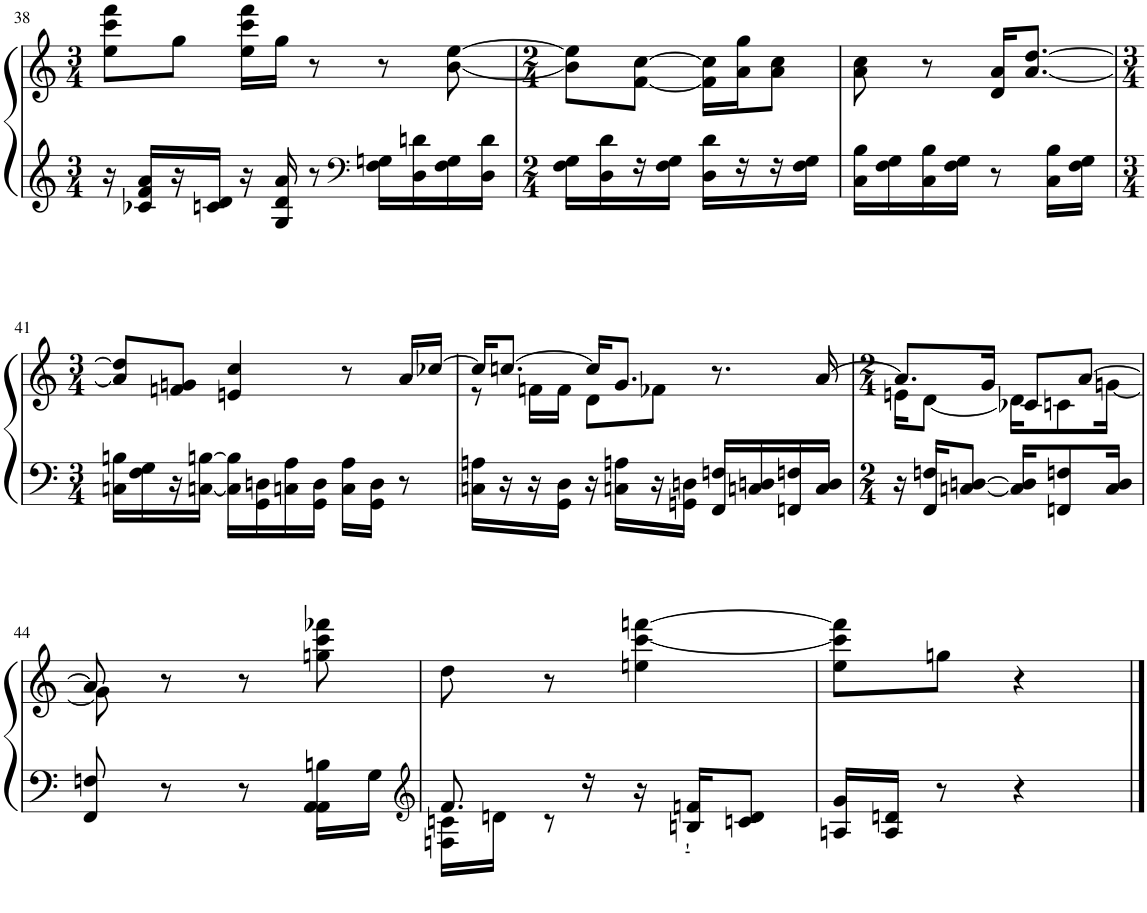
**kern	**text	**kern
*part1	*part1	*part1
*staff2	*staff2	*staff1
*I"Piano	*	*
*I'Pno.	*	*
!!LO:PB:g=z
*clefG2	*	*clefG2
*k[]	*	*k[]
*M3/4	*	*M3/4
=38	=38	=38
16r	.	8ee\ 8ccc\ 8fff\L
16c-X/ 16f/ 16a/LL	.	.
16r	.	8gg\J
16cn/ 16d/JJ	.	.
16r	.	16ee\ 16ccc\ 16fff\LL
16G/ 16d/ 16a/	.	16gg\JJ
8r	.	8r
*clefF4	*	*
16F\ 16Gn\LL	.	8r
16D\ 16dn\	.	.
16F\ 16G\	.	[8b\ [8ee\
16D\ 16d\JJ	.	.
=39	=39	=39
*M2/4	*	*M2/4
16F\ 16G\LL	.	8b\] 8ee\]L
16D\ 16d\	.	.
16r	.	[8f\ [8cc\J
16F\ 16G\JJ	.	.
16D\ 16d\LL	.	16f\] 16cc\]LL
16r	.	16a\ 16gg\J
16r	.	8a\ 8cc\J
16F\ 16G\JJ	.	.
=40	=40	=40
16C\ 16B\LL	.	8a\ 8cc\
16F\ 16G\	.	.
16C\ 16B\	.	8r
16F\ 16G\JJ	.	.
8r	.	16d/ 16a/KL
.	.	[8.a/ [8.dd/J
16C\ 16B\LL	.	.
16F\ 16G\JJ	.	.
!!LO:LB:g=z
=41	=41	=41
*M3/4	*	*M3/4
16Cn\ 16Bn\LL	.	8a/] 8dd/]L
16F\ 16G\	.	.
16r	.	8fn/ 8gn/J
[16Cn\ [16Bn\JJ	.	.
16C\] 16B\]LL	.	4en/ 4cc/
16GG\ 16Dn\	.	.
16Cn\ 16A\	.	.
16GG\ 16D\JJ	.	.
16C\ 16A\LL	.	8r
16GG\ 16D\JJ	.	.
8r	.	16a/LL
.	.	[16cc-X/JJ
=42	=42	=42
*	*	*^
16Cn\ 16An\LL	.	16cc-/KL]	8r
16r	.	[8.ccn/J	.
16r	.	.	16fn\LL
16GG\ 16D\JJ	.	.	16f\JJ
16r	.	16cc/KL]	8d\L
16Cn\ 16An\LL	.	8.g/J	.
16r	.	.	8f-X\J
16GGn\ 16Dn\JJ	.	.	.
16FF/ 16Fn/LL	.	8.r	4ryy
16Cn/ 16Dn/	.	.	.
16FFn/ 16Fn/	.	.	.
16C/ 16D/JJ	.	[16a/	.
=43	=43	=43	=43
*M2/4	*	*M2/4	*
16r	.	8.a/L]	16en\KL
16FF/ 16Fn/KL	.	.	[8d\J
[8Cn/ [8Dn/J	.	.	.
.	.	16g/Jk	16ryy
16C/] 16D/]KL	.	8c-X/L	16d\KL]
8FFn/ 8Fn/	.	.	8cn\
.	.	[8a/J	.
16C/ 16D/Jk	.	.	[16gn\Jk
!!LO:LB:g=z	!!
=44	=44	=44	=44
8FF/ 8Fn/	.	8g\]	8a/]
8r	.	8r	4.ryy
8r	.	8r	.
16AA\ 16AA\ 16Bn\LL	.	8ggn\ 8ccc\ 8fff-X\	.
16G\JJ	.	.	.
*	*	*v	*v
=45	=45	=45
*clefG2	*	*
*^	*	*
8.f/	16Fn\ 16cn\LL	.	8dd\
.	16dn\JJ	.	.
.	8r	.	8r
16r	.	.	.
16r	4ryy	.	4een\ [4ccc\ [4fffn\
!	!	!LO:LY:b	!
16Bn/ 16fn/KL	.	'-	.
8cn/ 8d/J	.	.	.
*v	*v	*	*
=46	=46	=46
16An/ 16g/LL	.	8ee\ 8ccc\] 8fff\]L
16A/ 16dn/JJ	.	.
8r	.	8ggn\J
4r	.	4r
==	==	==
*-	*-	*-
